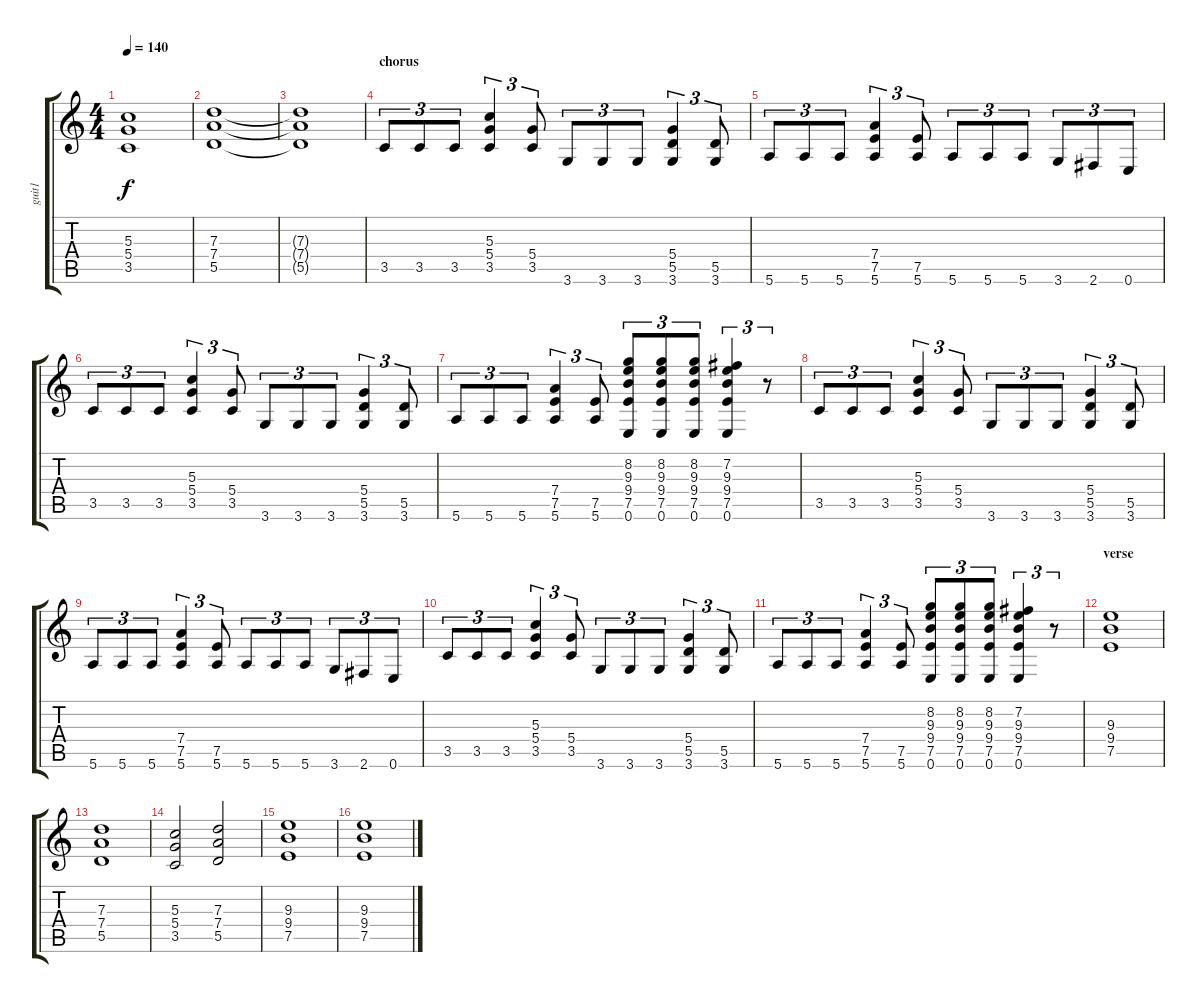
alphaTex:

\track ("guit1" "guit1") {instrument distortionguitar}
\staff {score tabs}
\tuning (E4 B3 G3 D3 A2 E2) {hide}
\ts (4 4)
\tempo 140
\clef g2
\ks c
(5.3 5.4 3.5).1{dy f} |
(7.3 7.4 5.5).1 |
(7.3{t} 7.4{t} 5.5{t}).1 |
\section ("" "chorus")
3.5.8{tu (3 2)} 3.5.8{tu (3 2)} 3.5.8{tu (3 2)} (5.3 5.4 3.5).4{tu (3 2)} (5.4 3.5).8{tu (3 2)} 3.6.8{tu (3 2)} 3.6.8{tu (3 2)} 3.6.8{tu (3 2)} (5.4 5.5 3.6).4{tu (3 2)} (5.5 3.6).8{tu (3 2)} |
5.6.8{tu (3 2)} 5.6.8{tu (3 2)} 5.6.8{tu (3 2)} (7.4 7.5 5.6).4{tu (3 2)} (7.5 5.6).8{tu (3 2)} 5.6.8{tu (3 2)} 5.6.8{tu (3 2)} 5.6.8{tu (3 2)} 3.6.8{tu (3 2)} 2.6.8{tu (3 2)} 0.6.8{tu (3 2)} |
3.5.8{tu (3 2)} 3.5.8{tu (3 2)} 3.5.8{tu (3 2)} (5.3 5.4 3.5).4{tu (3 2)} (5.4 3.5).8{tu (3 2)} 3.6.8{tu (3 2)} 3.6.8{tu (3 2)} 3.6.8{tu (3 2)} (5.4 5.5 3.6).4{tu (3 2)} (5.5 3.6).8{tu (3 2)} |
5.6.8{tu (3 2)} 5.6.8{tu (3 2)} 5.6.8{tu (3 2)} (7.4 7.5 5.6).4{tu (3 2)} (7.5 5.6).8{tu (3 2)} (8.2 9.3 9.4 7.5 0.6).8{tu (3 2)} (8.2 9.3 9.4 7.5 0.6).8{tu (3 2)} (8.2 9.3 9.4 7.5 0.6).8{tu (3 2)} (7.2 9.3 9.4 7.5 0.6).4{tu (3 2)} r.8{tu (3 2)} |
3.5.8{tu (3 2)} 3.5.8{tu (3 2)} 3.5.8{tu (3 2)} (5.3 5.4 3.5).4{tu (3 2)} (5.4 3.5).8{tu (3 2)} 3.6.8{tu (3 2)} 3.6.8{tu (3 2)} 3.6.8{tu (3 2)} (5.4 5.5 3.6).4{tu (3 2)} (5.5 3.6).8{tu (3 2)} |
5.6.8{tu (3 2)} 5.6.8{tu (3 2)} 5.6.8{tu (3 2)} (7.4 7.5 5.6).4{tu (3 2)} (7.5 5.6).8{tu (3 2)} 5.6.8{tu (3 2)} 5.6.8{tu (3 2)} 5.6.8{tu (3 2)} 3.6.8{tu (3 2)} 2.6.8{tu (3 2)} 0.6.8{tu (3 2)} |
3.5.8{tu (3 2)} 3.5.8{tu (3 2)} 3.5.8{tu (3 2)} (5.3 5.4 3.5).4{tu (3 2)} (5.4 3.5).8{tu (3 2)} 3.6.8{tu (3 2)} 3.6.8{tu (3 2)} 3.6.8{tu (3 2)} (5.4 5.5 3.6).4{tu (3 2)} (5.5 3.6).8{tu (3 2)} |
5.6.8{tu (3 2)} 5.6.8{tu (3 2)} 5.6.8{tu (3 2)} (7.4 7.5 5.6).4{tu (3 2)} (7.5 5.6).8{tu (3 2)} (8.2 9.3 9.4 7.5 0.6).8{tu (3 2)} (8.2 9.3 9.4 7.5 0.6).8{tu (3 2)} (8.2 9.3 9.4 7.5 0.6).8{tu (3 2)} (7.2 9.3 9.4 7.5 0.6).4{tu (3 2)} r.8{tu (3 2)} |
\section ("" "verse")
(9.3 9.4 7.5).1 |
(7.3 7.4 5.5).1 |
(5.3 5.4 3.5).2 (7.3 7.4 5.5).2 |
(9.3 9.4 7.5).1 |
(9.3 9.4 7.5).1
